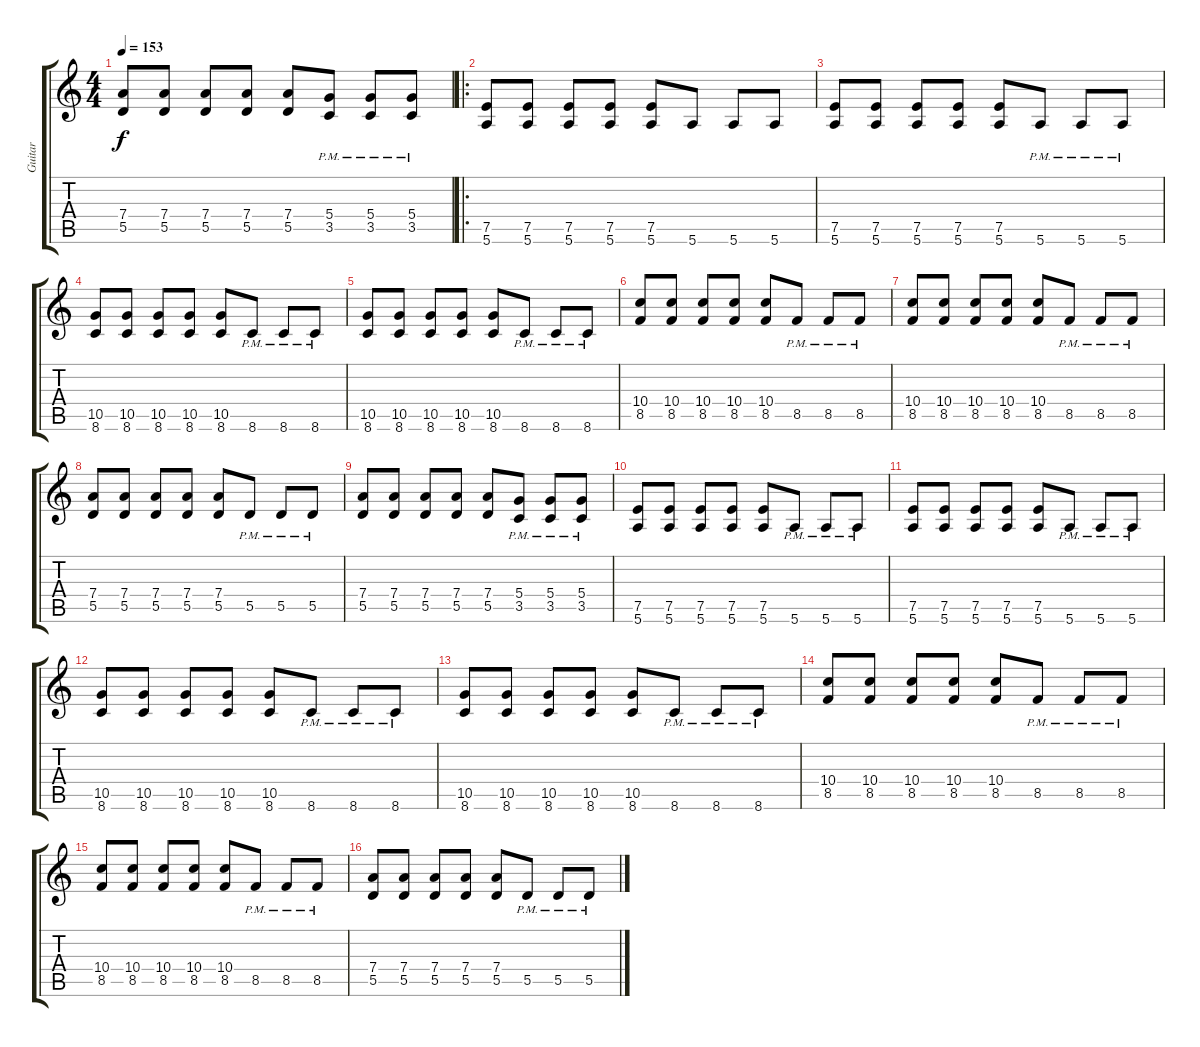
\track ("Guitar" "Guitar") {instrument electricguitarmuted}
\staff {score tabs}
\tuning (E4 B3 G3 D3 A2 E2) {hide}
\ts (4 4)
\tempo 153
\clef g2
\ks c
(7.4 5.5).8{dy f} (7.4 5.5).8 (7.4 5.5).8 (7.4 5.5).8 (7.4 5.5).8 (5.4{pm} 3.5{pm}).8 (5.4{pm} 3.5{pm}).8 (5.4{pm} 3.5{pm}).8 |
\ro
(7.5 5.6).8 (7.5 5.6).8 (7.5 5.6).8 (7.5 5.6).8 (7.5 5.6).8 5.6.8 5.6.8 5.6.8 |
(7.5 5.6).8 (7.5 5.6).8 (7.5 5.6).8 (7.5 5.6).8 (7.5 5.6).8 5.6{pm}.8 5.6{pm}.8 5.6{pm}.8 |
(10.5 8.6).8 (10.5 8.6).8 (10.5 8.6).8 (10.5 8.6).8 (10.5 8.6).8 8.6{pm}.8 8.6{pm}.8 8.6{pm}.8 |
(10.5 8.6).8 (10.5 8.6).8 (10.5 8.6).8 (10.5 8.6).8 (10.5 8.6).8 8.6{pm}.8 8.6{pm}.8 8.6{pm}.8 |
(10.4 8.5).8 (10.4 8.5).8 (10.4 8.5).8 (10.4 8.5).8 (10.4 8.5).8 8.5{pm}.8 8.5{pm}.8 8.5{pm}.8 |
(10.4 8.5).8 (10.4 8.5).8 (10.4 8.5).8 (10.4 8.5).8 (10.4 8.5).8 8.5{pm}.8 8.5{pm}.8 8.5{pm}.8 |
(7.4 5.5).8 (7.4 5.5).8 (7.4 5.5).8 (7.4 5.5).8 (7.4 5.5).8 5.5{pm}.8 5.5{pm}.8 5.5{pm}.8 |
(7.4 5.5).8 (7.4 5.5).8 (7.4 5.5).8 (7.4 5.5).8 (7.4 5.5).8 (5.4{pm} 3.5{pm}).8 (5.4{pm} 3.5{pm}).8 (5.4{pm} 3.5{pm}).8 |
(7.5 5.6).8 (7.5 5.6).8 (7.5 5.6).8 (7.5 5.6).8 (7.5 5.6).8 5.6{pm}.8 5.6{pm}.8 5.6{pm}.8 |
(7.5 5.6).8 (7.5 5.6).8 (7.5 5.6).8 (7.5 5.6).8 (7.5 5.6).8 5.6{pm}.8 5.6{pm}.8 5.6{pm}.8 |
(10.5 8.6).8 (10.5 8.6).8 (10.5 8.6).8 (10.5 8.6).8 (10.5 8.6).8 8.6{pm}.8 8.6{pm}.8 8.6{pm}.8 |
(10.5 8.6).8 (10.5 8.6).8 (10.5 8.6).8 (10.5 8.6).8 (10.5 8.6).8 8.6{pm}.8 8.6{pm}.8 8.6{pm}.8 |
(10.4 8.5).8 (10.4 8.5).8 (10.4 8.5).8 (10.4 8.5).8 (10.4 8.5).8 8.5{pm}.8 8.5{pm}.8 8.5{pm}.8 |
(10.4 8.5).8 (10.4 8.5).8 (10.4 8.5).8 (10.4 8.5).8 (10.4 8.5).8 8.5{pm}.8 8.5{pm}.8 8.5{pm}.8 |
(7.4 5.5).8 (7.4 5.5).8 (7.4 5.5).8 (7.4 5.5).8 (7.4 5.5).8 5.5{pm}.8 5.5{pm}.8 5.5{pm}.8
